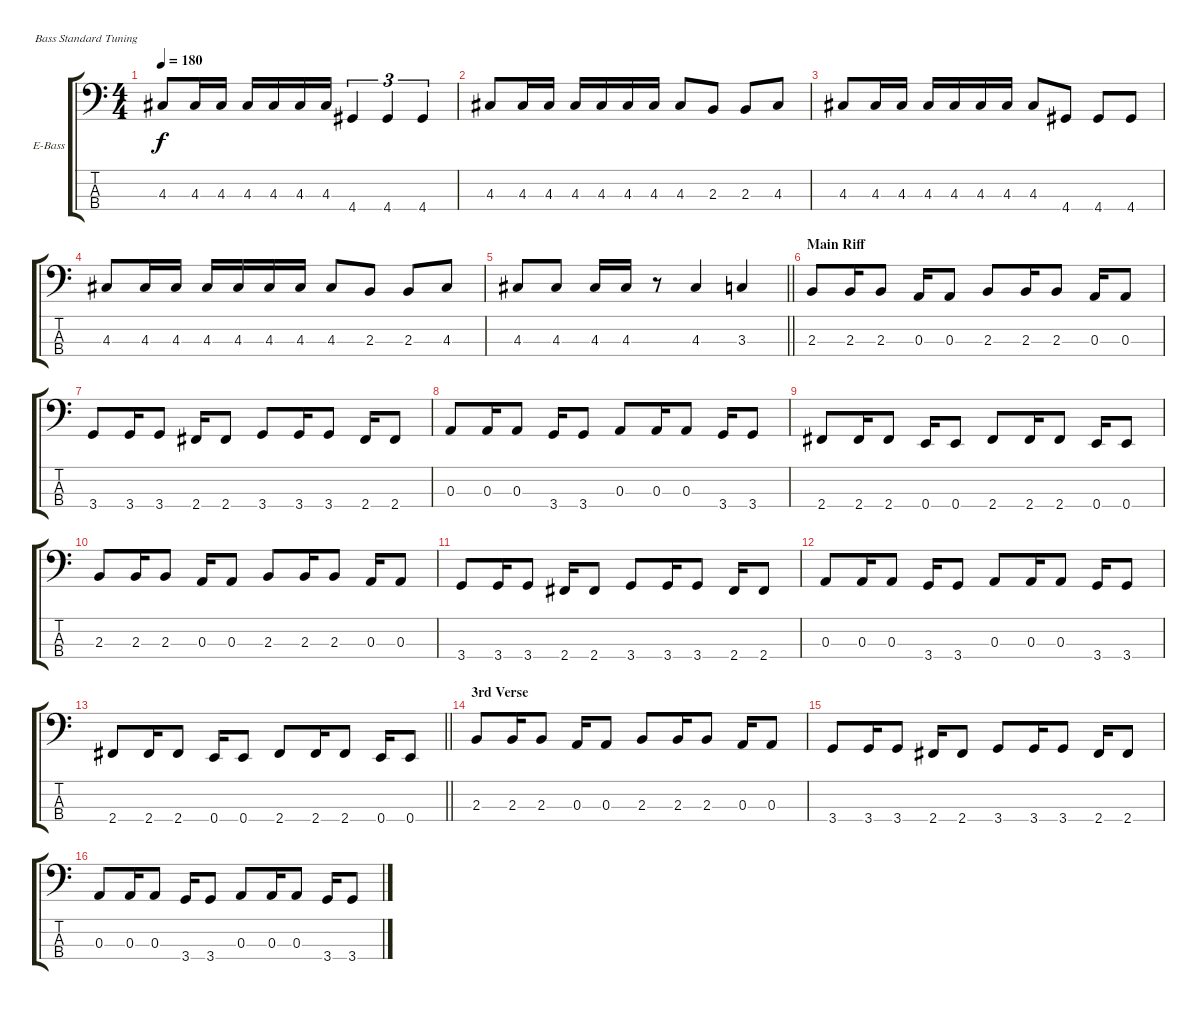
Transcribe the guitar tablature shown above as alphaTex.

\bracketExtendMode groupsimilarinstruments
\firstSystemTrackNameOrientation horizontal
\otherSystemsTrackNameOrientation horizontal
\track ("Bass" "E-Bass") {instrument electricbasspick}
\staff {score tabs}
\tuning (G2 D2 A1 E1)
\ts (4 4)
\tempo 180
\clef f4
\ks c
4.3.8{dy f} 4.3.16 4.3.16 4.3.16 4.3.16 4.3.16 4.3.16 4.4.4{tu (3 2)} 4.4.4{tu (3 2)} 4.4.4{tu (3 2)} |
4.3.8 4.3.16 4.3.16 4.3.16 4.3.16 4.3.16 4.3.16 4.3.8 2.3.8 2.3.8 4.3.8 |
4.3.8 4.3.16 4.3.16 4.3.16 4.3.16 4.3.16 4.3.16 4.3.8 4.4.8 4.4.8 4.4.8 |
4.3.8 4.3.16 4.3.16 4.3.16 4.3.16 4.3.16 4.3.16 4.3.8 2.3.8 2.3.8 4.3.8 |
\barLineRight lightlight
4.3.8 4.3.8 4.3.16 4.3.16 r.8 4.3.4 3.3.4 |
\section ("" "Main Riff")
2.3.8 2.3.16 2.3.8 0.3.16 0.3.8 2.3.8 2.3.16 2.3.8 0.3.16 0.3.8 |
3.4.8 3.4.16 3.4.8 2.4.16 2.4.8 3.4.8 3.4.16 3.4.8 2.4.16 2.4.8 |
0.3.8 0.3.16 0.3.8 3.4.16 3.4.8 0.3.8 0.3.16 0.3.8 3.4.16 3.4.8 |
2.4.8 2.4.16 2.4.8 0.4.16 0.4.8 2.4.8 2.4.16 2.4.8 0.4.16 0.4.8 |
2.3.8 2.3.16 2.3.8 0.3.16 0.3.8 2.3.8 2.3.16 2.3.8 0.3.16 0.3.8 |
3.4.8 3.4.16 3.4.8 2.4.16 2.4.8 3.4.8 3.4.16 3.4.8 2.4.16 2.4.8 |
0.3.8 0.3.16 0.3.8 3.4.16 3.4.8 0.3.8 0.3.16 0.3.8 3.4.16 3.4.8 |
\barLineRight lightlight
2.4.8 2.4.16 2.4.8 0.4.16 0.4.8 2.4.8 2.4.16 2.4.8 0.4.16 0.4.8 |
\section ("" "3rd Verse")
2.3.8 2.3.16 2.3.8 0.3.16 0.3.8 2.3.8 2.3.16 2.3.8 0.3.16 0.3.8 |
3.4.8 3.4.16 3.4.8 2.4.16 2.4.8 3.4.8 3.4.16 3.4.8 2.4.16 2.4.8 |
0.3.8 0.3.16 0.3.8 3.4.16 3.4.8 0.3.8 0.3.16 0.3.8 3.4.16 3.4.8
